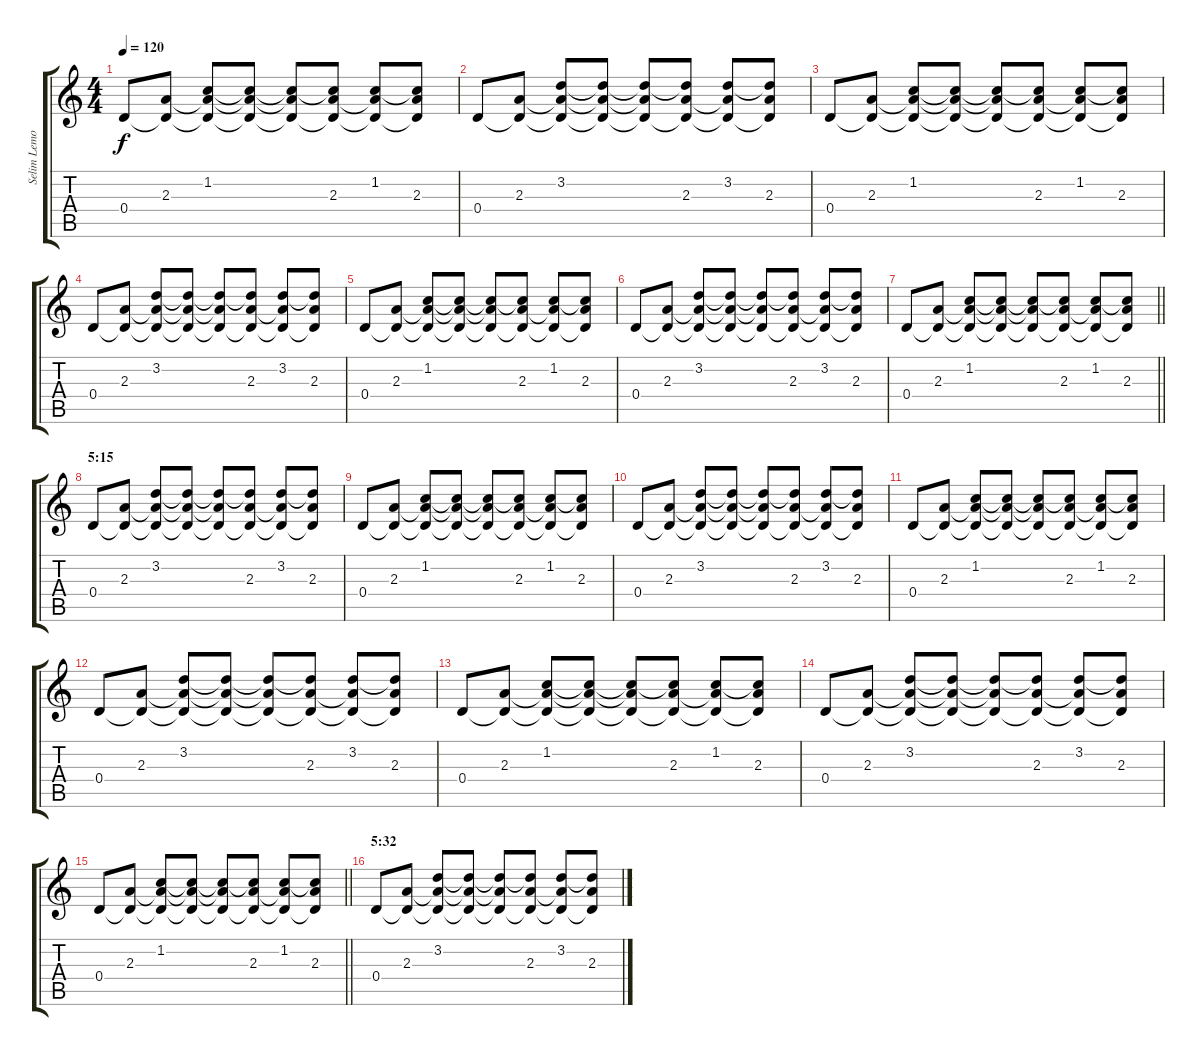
\track ("Selim Lemouchi (Rhythm Guitar)" "Selim Lemo") {instrument acousticguitarsteel}
\staff {score tabs}
\tuning (E4 B3 G3 D3 A2 E2) {hide}
\ts (4 4)
\tempo 120
\clef g2
\ks c
0.4.8{dy f} (2.3 0.4{t}).8 (1.2 2.3{t} 0.4{t}).8 (1.2{t} 2.3{t} 0.4{t}).8 (1.2{t} 2.3{t} 0.4{t}).8 (1.2{t} 2.3 0.4{t}).8 (1.2 2.3{t} 0.4{t}).8 (1.2{t} 2.3 0.4{t}).8 |
0.4.8 (2.3 0.4{t}).8 (3.2 2.3{t} 0.4{t}).8 (3.2{t} 2.3{t} 0.4{t}).8 (3.2{t} 2.3{t} 0.4{t}).8 (3.2{t} 2.3 0.4{t}).8 (3.2 2.3{t} 0.4{t}).8 (3.2{t} 2.3 0.4{t}).8 |
0.4.8 (2.3 0.4{t}).8 (1.2 2.3{t} 0.4{t}).8 (1.2{t} 2.3{t} 0.4{t}).8 (1.2{t} 2.3{t} 0.4{t}).8 (1.2{t} 2.3 0.4{t}).8 (1.2 2.3{t} 0.4{t}).8 (1.2{t} 2.3 0.4{t}).8 |
0.4.8 (2.3 0.4{t}).8 (3.2 2.3{t} 0.4{t}).8 (3.2{t} 2.3{t} 0.4{t}).8 (3.2{t} 2.3{t} 0.4{t}).8 (3.2{t} 2.3 0.4{t}).8 (3.2 2.3{t} 0.4{t}).8 (3.2{t} 2.3 0.4{t}).8 |
0.4.8 (2.3 0.4{t}).8 (1.2 2.3{t} 0.4{t}).8 (1.2{t} 2.3{t} 0.4{t}).8 (1.2{t} 2.3{t} 0.4{t}).8 (1.2{t} 2.3 0.4{t}).8 (1.2 2.3{t} 0.4{t}).8 (1.2{t} 2.3 0.4{t}).8 |
0.4.8 (2.3 0.4{t}).8 (3.2 2.3{t} 0.4{t}).8 (3.2{t} 2.3{t} 0.4{t}).8 (3.2{t} 2.3{t} 0.4{t}).8 (3.2{t} 2.3 0.4{t}).8 (3.2 2.3{t} 0.4{t}).8 (3.2{t} 2.3 0.4{t}).8 |
\barLineRight lightlight
0.4.8 (2.3 0.4{t}).8 (1.2 2.3{t} 0.4{t}).8 (1.2{t} 2.3{t} 0.4{t}).8 (1.2{t} 2.3{t} 0.4{t}).8 (1.2{t} 2.3 0.4{t}).8 (1.2 2.3{t} 0.4{t}).8 (1.2{t} 2.3 0.4{t}).8 |
\section ("" "5:15")
0.4.8 (2.3 0.4{t}).8 (3.2 2.3{t} 0.4{t}).8 (3.2{t} 2.3{t} 0.4{t}).8 (3.2{t} 2.3{t} 0.4{t}).8 (3.2{t} 2.3 0.4{t}).8 (3.2 2.3{t} 0.4{t}).8 (3.2{t} 2.3 0.4{t}).8 |
0.4.8 (2.3 0.4{t}).8 (1.2 2.3{t} 0.4{t}).8 (1.2{t} 2.3{t} 0.4{t}).8 (1.2{t} 2.3{t} 0.4{t}).8 (1.2{t} 2.3 0.4{t}).8 (1.2 2.3{t} 0.4{t}).8 (1.2{t} 2.3 0.4{t}).8 |
0.4.8 (2.3 0.4{t}).8 (3.2 2.3{t} 0.4{t}).8 (3.2{t} 2.3{t} 0.4{t}).8 (3.2{t} 2.3{t} 0.4{t}).8 (3.2{t} 2.3 0.4{t}).8 (3.2 2.3{t} 0.4{t}).8 (3.2{t} 2.3 0.4{t}).8 |
0.4.8 (2.3 0.4{t}).8 (1.2 2.3{t} 0.4{t}).8 (1.2{t} 2.3{t} 0.4{t}).8 (1.2{t} 2.3{t} 0.4{t}).8 (1.2{t} 2.3 0.4{t}).8 (1.2 2.3{t} 0.4{t}).8 (1.2{t} 2.3 0.4{t}).8 |
0.4.8 (2.3 0.4{t}).8 (3.2 2.3{t} 0.4{t}).8 (3.2{t} 2.3{t} 0.4{t}).8 (3.2{t} 2.3{t} 0.4{t}).8 (3.2{t} 2.3 0.4{t}).8 (3.2 2.3{t} 0.4{t}).8 (3.2{t} 2.3 0.4{t}).8 |
0.4.8 (2.3 0.4{t}).8 (1.2 2.3{t} 0.4{t}).8 (1.2{t} 2.3{t} 0.4{t}).8 (1.2{t} 2.3{t} 0.4{t}).8 (1.2{t} 2.3 0.4{t}).8 (1.2 2.3{t} 0.4{t}).8 (1.2{t} 2.3 0.4{t}).8 |
0.4.8 (2.3 0.4{t}).8 (3.2 2.3{t} 0.4{t}).8 (3.2{t} 2.3{t} 0.4{t}).8 (3.2{t} 2.3{t} 0.4{t}).8 (3.2{t} 2.3 0.4{t}).8 (3.2 2.3{t} 0.4{t}).8 (3.2{t} 2.3 0.4{t}).8 |
\barLineRight lightlight
0.4.8 (2.3 0.4{t}).8 (1.2 2.3{t} 0.4{t}).8 (1.2{t} 2.3{t} 0.4{t}).8 (1.2{t} 2.3{t} 0.4{t}).8 (1.2{t} 2.3 0.4{t}).8 (1.2 2.3{t} 0.4{t}).8 (1.2{t} 2.3 0.4{t}).8 |
\section ("" "5:32")
0.4.8 (2.3 0.4{t}).8 (3.2 2.3{t} 0.4{t}).8 (3.2{t} 2.3{t} 0.4{t}).8 (3.2{t} 2.3{t} 0.4{t}).8 (3.2{t} 2.3 0.4{t}).8 (3.2 2.3{t} 0.4{t}).8 (3.2{t} 2.3 0.4{t}).8
